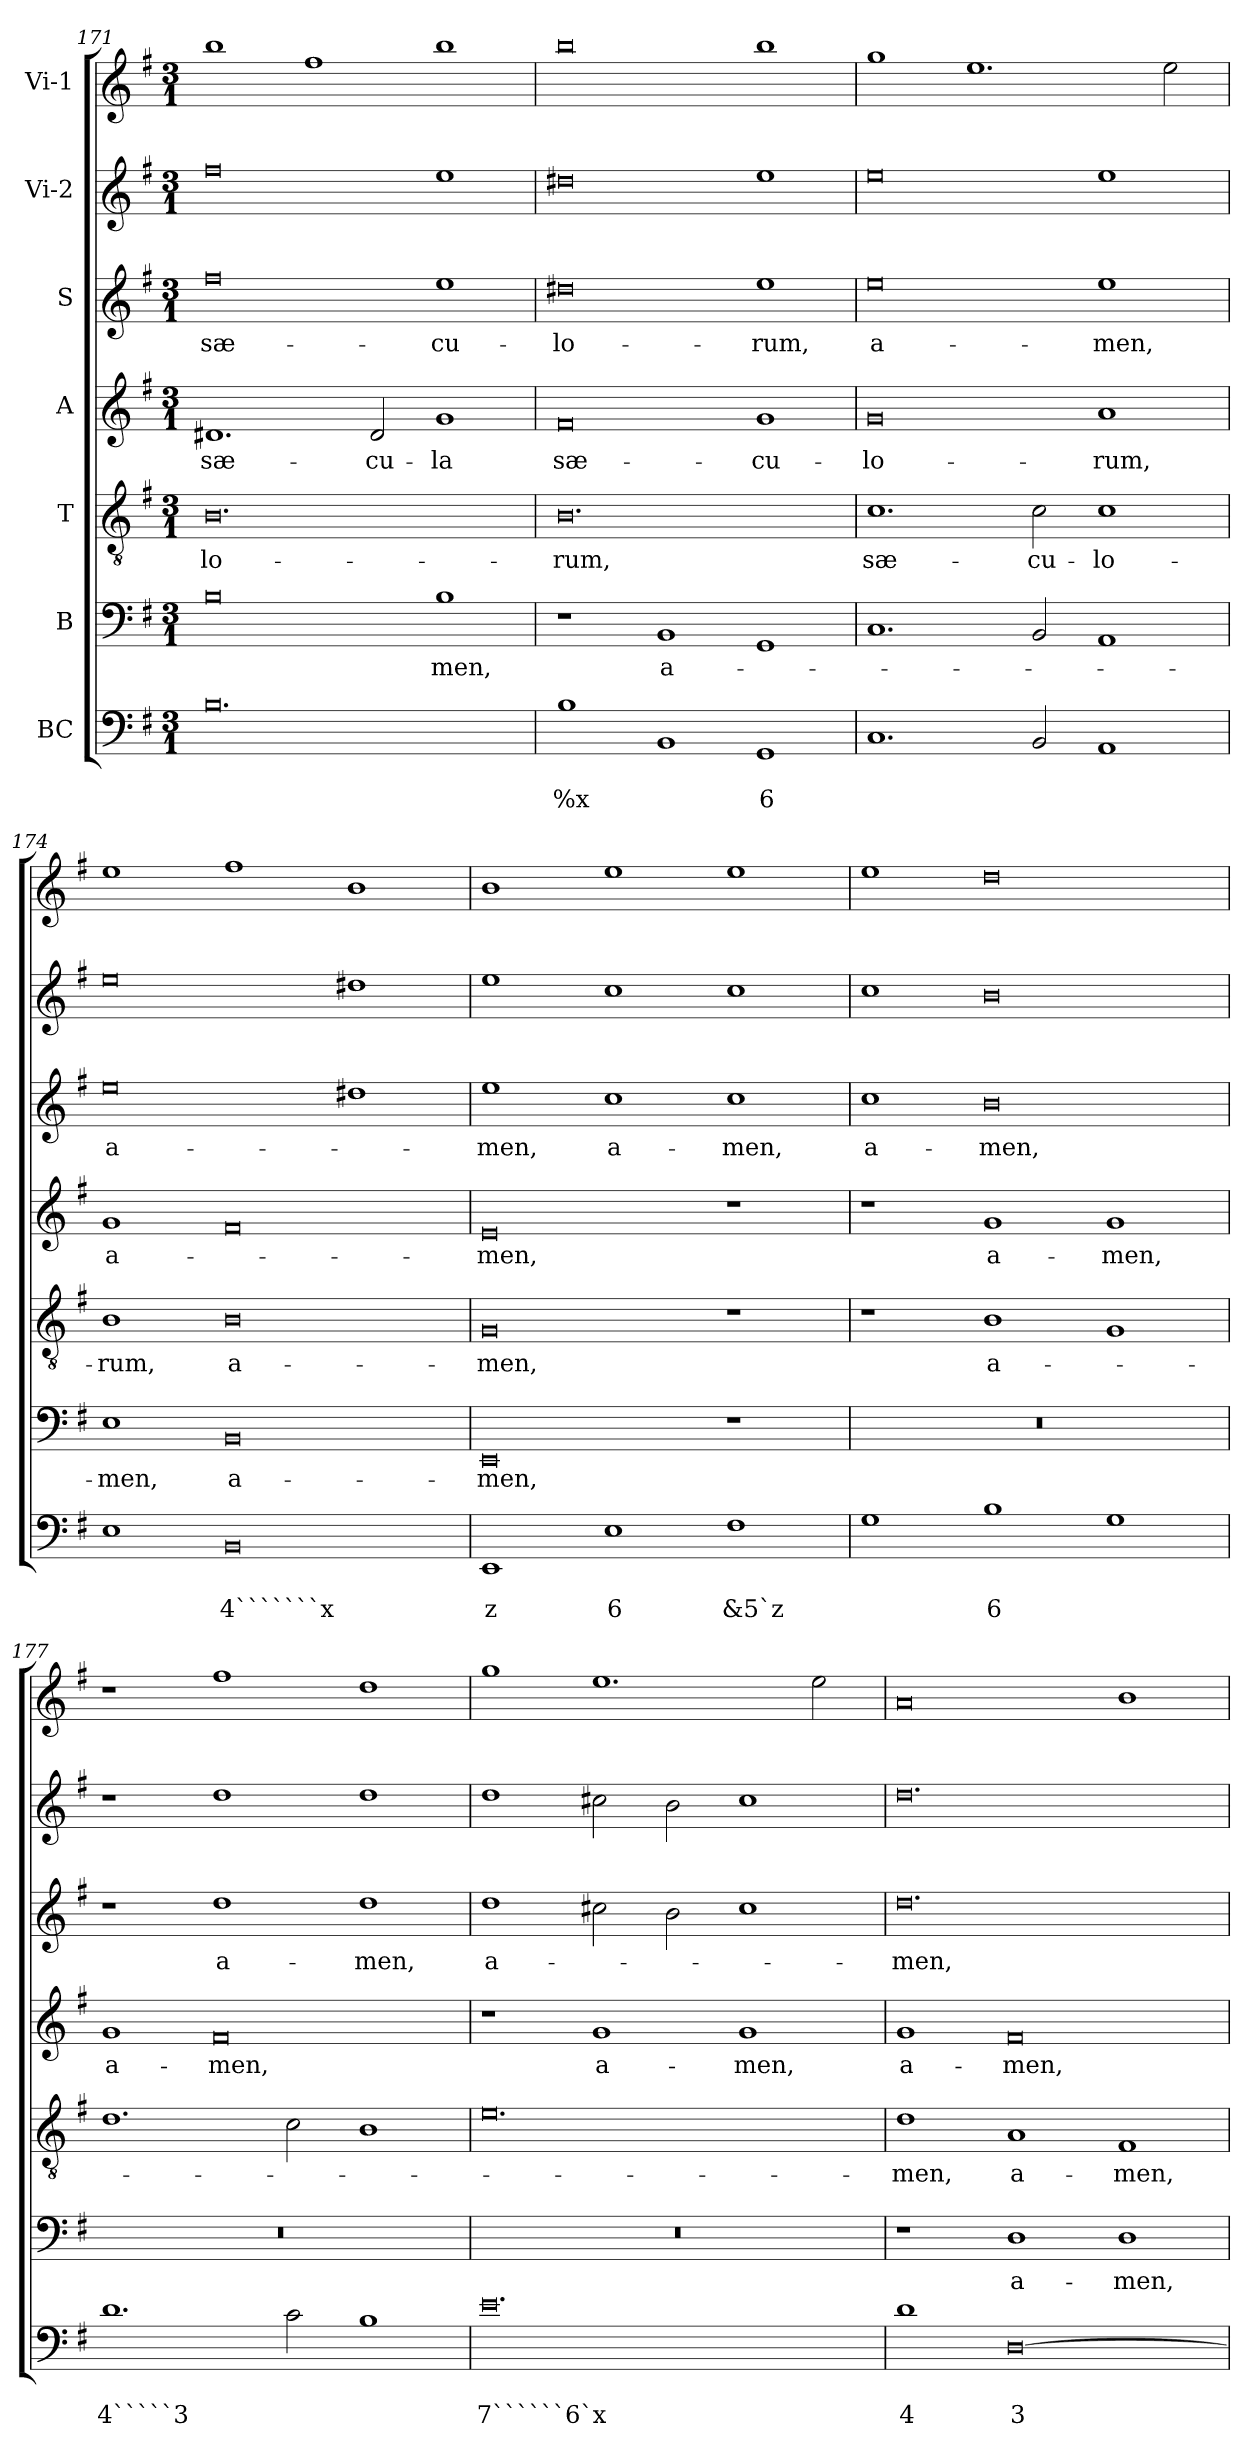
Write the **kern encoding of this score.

**kern	**text	**text	**kern	**text	**kern	**text	**kern	**text	**kern	**text	**kern	**kern
*part7	*part7	*part7	*part6	*part6	*part5	*part5	*part4	*part4	*part3	*part3	*part2	*part1
*staff7	*staff7	*staff7	*staff6	*staff6	*staff5	*staff5	*staff4	*staff4	*staff3	*staff3	*staff2	*staff1
*I"BC	*	*	*I"B	*	*I"T	*	*I"A	*	*I"S	*	*I"Vi-2	*I"Vi-1
*clefF4	*	*	*clefF4	*	*clefGv2	*	*clefG2	*	*clefG2	*	*clefG2	*clefG2
*k[f#]	*	*	*k[f#]	*	*k[f#]	*	*k[f#]	*	*k[f#]	*	*k[f#]	*k[f#]
*G:	*	*	*G:	*	*G:	*	*G:	*	*G:	*	*G:	*G:
*M3/1	*	*	*M3/1	*	*M3/1	*	*M3/1	*	*M3/1	*	*M3/1	*M3/1
=171	=171	=171	=171	=171	=171	=171	=171	=171	=171	=171	=171	=171
!	!	!	!	!	!	!LO:LY:b	!	!LO:LY:b	!	!LO:LY:b	!	!
0.B	.	.	0B	.	0.B	-lo-	1.d#X	sæ-	0ff#	sæ-	0ff#	1bb
.	.	.	.	.	.	.	.	.	.	.	.	1ff#
!	!	!	!	!	!	!	!	!LO:LY:b	!	!	!	!
.	.	.	.	.	.	.	2d#/	-cu-	.	.	.	.
!	!	!	!	!LO:LY:b	!	!	!	!LO:LY:b	!	!LO:LY:b	!	!
.	.	.	1B	-men,	.	.	1g	-la	1ee	-cu-	1ee	1bb
=172	=172	=172	=172	=172	=172	=172	=172	=172	=172	=172	=172	=172
!	!	!LO:LY:b	!	!	!	!LO:LY:b	!	!LO:LY:b	!	!LO:LY:b	!	!
1B	.	%x	1r	.	0.B	-rum,	0f#	sæ-	0dd#X	-lo-	0dd#X	0bb
!	!	!	!	!LO:LY:b	!	!	!	!	!	!	!	!
1BB	.	.	1BB	a-	.	.	.	.	.	.	.	.
!	!	!LO:LY:b	!	!	!	!	!	!LO:LY:b	!	!LO:LY:b	!	!
1GG	.	6	1GG	.	.	.	1g	-cu-	1ee	-rum,	1ee	1bb
=173	=173	=173	=173	=173	=173	=173	=173	=173	=173	=173	=173	=173
!	!	!	!	!	!	!LO:LY:b	!	!LO:LY:b	!	!LO:LY:b	!	!
1.C	.	.	1.C	.	1.c	sæ-	0g	-lo-	0ee	a-	0ee	1gg
.	.	.	.	.	.	.	.	.	.	.	.	1.ee
!	!	!	!	!	!	!LO:LY:b	!	!	!	!	!	!
2BB/	.	.	2BB/	.	2c\	-cu-	.	.	.	.	.	.
!	!	!	!	!	!	!LO:LY:b	!	!LO:LY:b	!	!LO:LY:b	!	!
1AA	.	.	1AA	.	1c	-lo-	1a	-rum,	1ee	-men,	1ee	.
.	.	.	.	.	.	.	.	.	.	.	.	2ee\
=174	=174	=174	=174	=174	=174	=174	=174	=174	=174	=174	=174	=174
!	!	!	!	!LO:LY:b	!	!LO:LY:b	!	!LO:LY:b	!	!LO:LY:b	!	!
1E	.	.	1E	-men,	1B	-rum,	1g	a-	0ee	a-	0ee	1ee
!	!	!LO:LY:b	!	!LO:LY:b	!	!LO:LY:b	!	!	!	!	!	!
0BB	.	4```````x	0BB	a-	0B	a-	0f#	.	.	.	.	1ff#
.	.	.	.	.	.	.	.	.	1dd#X	.	1dd#X	1b
=175	=175	=175	=175	=175	=175	=175	=175	=175	=175	=175	=175	=175
!	!	!LO:LY:b	!	!LO:LY:b	!	!LO:LY:b	!	!LO:LY:b	!	!LO:LY:b	!	!
1EE	.	z	0EE	-men,	0G	-men,	0e	-men,	1ee	-men,	1ee	1b
!	!	!LO:LY:b	!	!	!	!	!	!	!	!LO:LY:b	!	!
1E	.	6	.	.	.	.	.	.	1cc	a-	1cc	1ee
!	!	!LO:LY:b	!	!	!	!	!	!	!	!LO:LY:b	!	!
1F#	.	&5`z	1r	.	1r	.	1r	.	1cc	-men,	1cc	1ee
!!LO:LB:g=z
=176	=176	=176	=176	=176	=176	=176	=176	=176	=176	=176	=176	=176
!	!	!	!	!	!	!	!	!	!	!LO:LY:b	!	!
1G	.	.	0.r	.	1r	.	1r	.	1cc	a-	1cc	1ee
!	!	!LO:LY:b	!	!	!	!LO:LY:b	!	!LO:LY:b	!	!LO:LY:b	!	!
1B	.	6	.	.	1B	a-	1g	a-	0b	-men,	0b	0dd
!	!	!	!	!	!	!	!	!LO:LY:b	!	!	!	!
1G	.	.	.	.	1G	.	1g	-men,	.	.	.	.
=177	=177	=177	=177	=177	=177	=177	=177	=177	=177	=177	=177	=177
!	!	!LO:LY:b	!	!	!	!	!	!LO:LY:b	!	!	!	!
1.d	.	4`````3	0.r	.	1.d	.	1g	a-	1r	.	1r	1r
!	!	!	!	!	!	!	!	!LO:LY:b	!	!LO:LY:b	!	!
.	.	.	.	.	.	.	0f#	-men,	1dd	a-	1dd	1ff#
2c\	.	.	.	.	2c\	.	.	.	.	.	.	.
!	!	!	!	!	!	!	!	!	!	!LO:LY:b	!	!
1B	.	.	.	.	1B	.	.	.	1dd	-men,	1dd	1dd
=178	=178	=178	=178	=178	=178	=178	=178	=178	=178	=178	=178	=178
!	!	!LO:LY:b	!	!	!	!	!	!	!	!LO:LY:b	!	!
0.e	.	7``````6`x	0.r	.	0.e	.	1r	.	1dd	a-	1dd	1gg
!	!	!	!	!	!	!	!	!LO:LY:b	!	!	!	!
.	.	.	.	.	.	.	1g	a-	2cc#X\	.	2cc#X\	1.ee
.	.	.	.	.	.	.	.	.	2b\	.	2b\	.
!	!	!	!	!	!	!	!	!LO:LY:b	!	!	!	!
.	.	.	.	.	.	.	1g	-men,	1cc#	.	1cc#	.
.	.	.	.	.	.	.	.	.	.	.	.	2ee\
=179	=179	=179	=179	=179	=179	=179	=179	=179	=179	=179	=179	=179
!	!	!LO:LY:b	!	!	!	!LO:LY:b	!	!LO:LY:b	!	!LO:LY:b	!	!
1d	.	4	1r	.	1d	-men,	1g	a-	0.dd	-men,	0.dd	0a
!	!	!LO:LY:b	!	!LO:LY:b	!	!LO:LY:b	!	!LO:LY:b	!	!	!	!
[0D	.	3	1D	a-	1A	a-	0f#	-men,	.	.	.	.
!	!	!	!	!LO:LY:b	!	!LO:LY:b	!	!	!	!	!	!
.	.	.	1D	-men,	1F#	-men,	.	.	.	.	.	1b
=	=	=	=	=	=	=	=	=	=	=	=	=
*-	*-	*-	*-	*-	*-	*-	*-	*-	*-	*-	*-	*-
